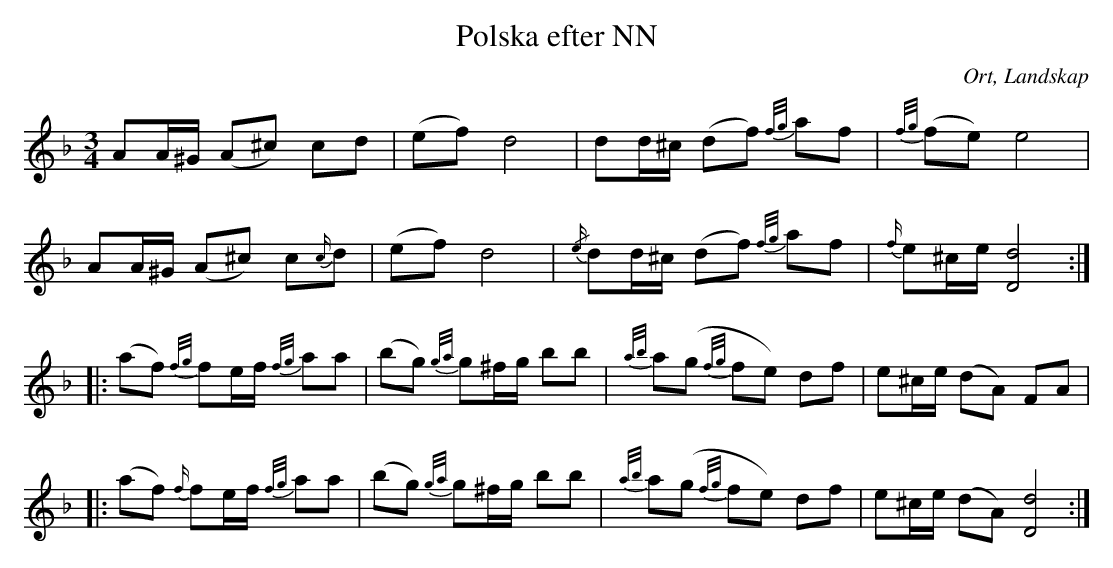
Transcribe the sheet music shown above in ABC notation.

X:1
T:Polska efter NN
O:Ort, Landskap
M:3/4
L:1/8
K:Dm
AA/^G/ (A^c) cd|(ef) d4|dd/^c/ (df) {f/g/}af|{f/g/}(fe) e4|
AA/^G/ (A^c) c{c/}d|(ef) d4|{/e/}dd/^c/ (df) {f/g/}af|{f/}e^c/e/ [D4d4]:|
|:(af) {f/g/}fe/f/ {f/g/}aa|(bg) {g/a/}g^f/g/ bb|{a/b/}a(g {f/g/}fe) df|e^c/e/ (dA) FA|
|:(af) {f/}fe/f/ {f/g/}aa|(bg) {g/a/}g^f/g/ bb|{a/b/}a(g {f/g/}fe) df|e^c/e/ (dA) [D4d4]:|
